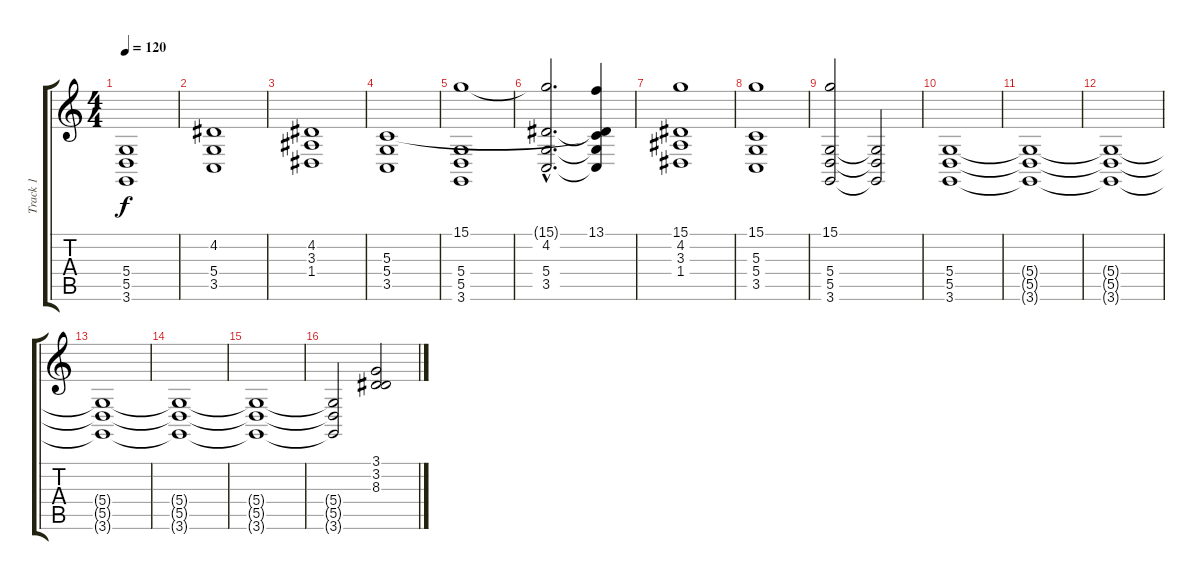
\track ("Track 1" "Track 1") {instrument stringensemble1}
\staff {score tabs}
\tuning (E4 B3 G3 D3 A2 E2) {hide}
\ts (4 4)
\tempo 120
\clef g2
\ks c
(5.4 5.5 3.6).1{dy f instrument stringensemble1} |
(4.2 5.4 3.5).1 |
(4.2 3.3 1.4).1 |
(5.3 5.4 3.5).1 |
(15.1 5.4 5.5 3.6).1 |
(15.1{hac t} 4.2{hac} 5.4{hac} 3.5{hac}).2{d} (13.1 4.2{t} 5.3{t} 5.4{t} 3.5{t}).4 |
(15.1 4.2 3.3 1.4).1 |
(15.1 5.3 5.4 3.5).1 |
(15.1 5.4 5.5 3.6).2 (5.4{t} 5.5{t} 3.6{t}).2 |
(5.4 5.5 3.6).1 |
(5.4{t} 5.5{t} 3.6{t}).1 |
(5.4{t} 5.5{t} 3.6{t}).1 |
(5.4{t} 5.5{t} 3.6{t}).1 |
(5.4{t} 5.5{t} 3.6{t}).1 |
(5.4{t} 5.5{t} 3.6{t}).1 |
(5.4{t} 5.5{t} 3.6{t}).2 (3.1 3.2 8.3).2
